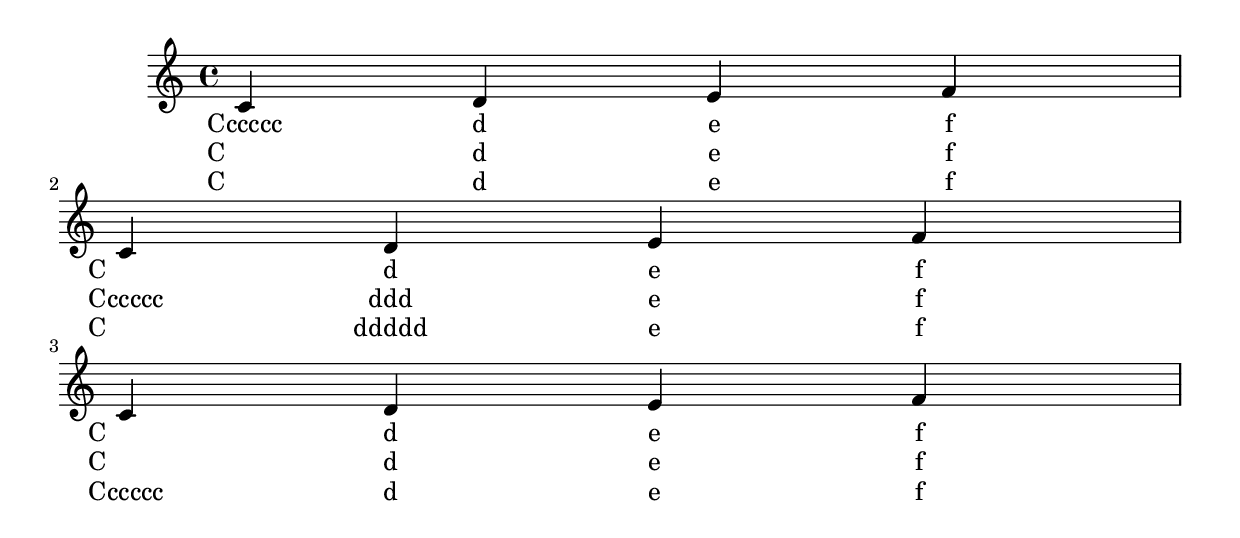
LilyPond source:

\version "2.17.17"

%%%%%%%%%%%%%%%%%%%%%%

#(define (define-grob-property symbol type? description)
  (if (not (equal? (object-property symbol 'backend-doc) #f))
      (ly:error (_ "symbol ~S redefined") symbol))

  (set-object-property! symbol 'backend-type? type?)
  (set-object-property! symbol 'backend-doc description)
  symbol)

#(map
  (lambda (x)
    (apply define-grob-property x))

  `(
    (tagged ,boolean? "is this grob marked?")
    (syllables ,array? "the lyric syllables at a timestep")
  ))

%%%%%%%%%%%%%%%%%%%%%%%%

#(define (Lyric_text_align_engraver ctx)
"If the property 'tagged is set, collect all lyric syllables at that
timestep in the grob-array `syllables'"
  (let ((syl '()))
    (make-engraver
     (acknowledgers
      ((lyric-syllable-interface trans grob source)
       (set! syl (cons grob syl))))
     ((stop-translation-timestep trans)
      (if (any (lambda (x) (eq? #t (ly:grob-property x 'tagged)))
               syl)
          (for-each
            (lambda (x)
               (for-each
                 (lambda (y)
                   (ly:pointer-group-interface::add-grob x 'syllables y))
                 syl))
            syl))
      (set! syl '())))))

#(define (X-offset-callback grob)
  (let* ((target (ly:grob-object grob 'syllables))
         (target
           (if (ly:grob-array? target)
               (ly:grob-array->list target)
               '())))
    (if (pair? target)
        (let ((longest
                 (car
                   (sort target
                         (lambda (x y)
                           (> (string-length (ly:grob-property x 'text))
                              (string-length (ly:grob-property y 'text))))))))
            (if (eq? grob longest)
                ; if our grob has the longest syllable, return its default
                ; value for 'X-offset
                (ly:self-alignment-interface::aligned-on-x-parent grob)
                (ly:grob-property longest 'X-offset)))
         (ly:self-alignment-interface::aligned-on-x-parent grob))))
\layout {
  \context {
    \Lyrics
    \override LyricText.X-offset = #X-offset-callback
  }
  \context {
    \Score
    \consists #Lyric_text_align_engraver
  }
}

\score {
  \new Staff <<
    \new Voice = A {
      \relative c' {
        c d e f
        \break
        c d e f
        \break
        c d e f
      }
    }
    \new Lyrics \lyricsto A {
      \once \override Lyrics.LyricText #'tagged = ##t
      Cccccc d e f
      \once \override Lyrics.LyricText #'tagged = ##t
      C d e f
      \once \override Lyrics.LyricText #'tagged = ##t
      C d e f
    }
    \new Lyrics \lyricsto A {
      C d e f
      Cccccc ddd e f
      C d e f
    }
    \new Lyrics \lyricsto A {
      C d e f
      C ddddd e f
      Cccccc d e f
    }
  >>
}
